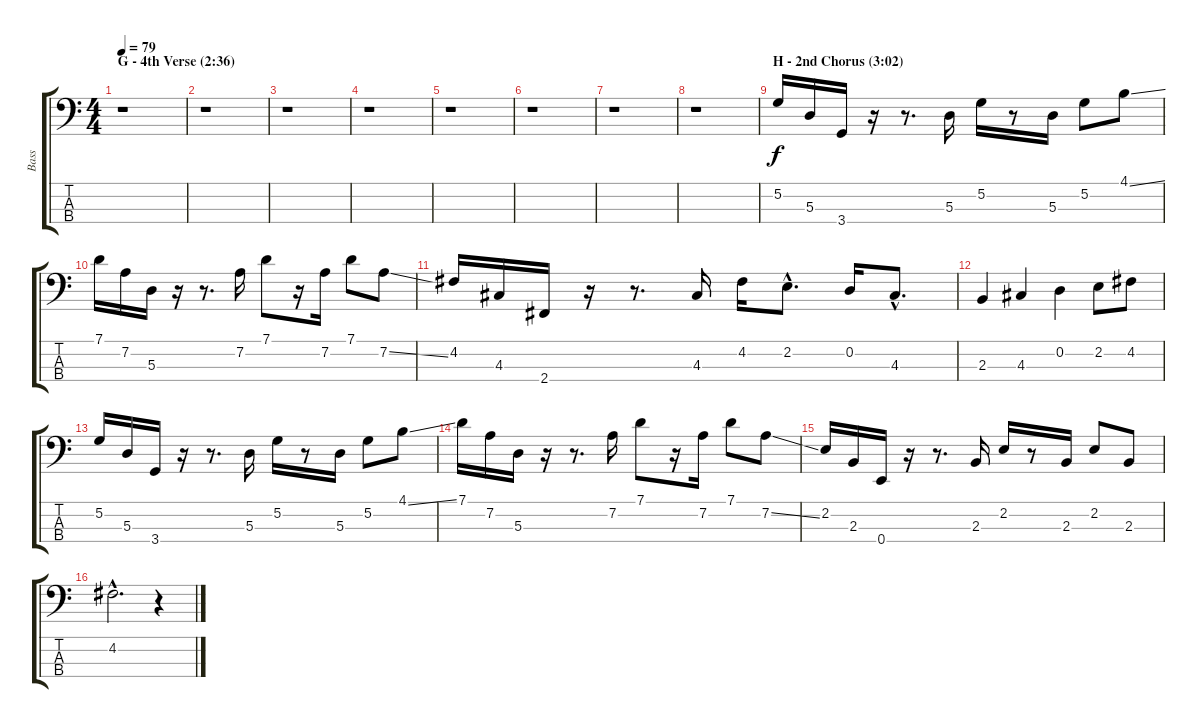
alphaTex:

\track ("Bass" "Bass") {instrument electricbasspick}
\staff {score tabs}
\tuning (G2 D2 A1 E1) {hide}
\ts (4 4)
\section ("" "G - 4th Verse (2:36)")
\tempo 79
\clef f4
\ks c
r.1{dy f} |
r.1 |
r.1 |
r.1 |
r.1 |
r.1 |
r.1 |
r.1 |
\section ("" "H - 2nd Chorus (3:02)")
5.2.16 5.3.16 3.4.16 r.16 r.8{d} 5.3.16 5.2.16 r.8 5.3.16 5.2.8 4.1{ss}.8 |
7.1.16 7.2.16 5.3.16 r.16 r.8{d} 7.2.16 7.1.8 r.16 7.2.16 7.1.8 7.2{ss}.8 |
4.2.16 4.3.16 2.4.16 r.16 r.8{d} 4.3.16 4.2.16 2.2{hac}.8{d} 0.2.16 4.3{hac}.8{d} |
2.3.4 4.3.4 0.2.4 2.2.8 4.2.8 |
5.2.16 5.3.16 3.4.16 r.16 r.8{d} 5.3.16 5.2.16 r.8 5.3.16 5.2.8 4.1{ss}.8 |
7.1.16 7.2.16 5.3.16 r.16 r.8{d} 7.2.16 7.1.8 r.16 7.2.16 7.1.8 7.2{ss}.8 |
2.2.16 2.3.16 0.4.16 r.16 r.8{d} 2.3.16 2.2.16 r.8 2.3.16 2.2.8 2.3.8 |
4.2{hac}.2{d} r.4
